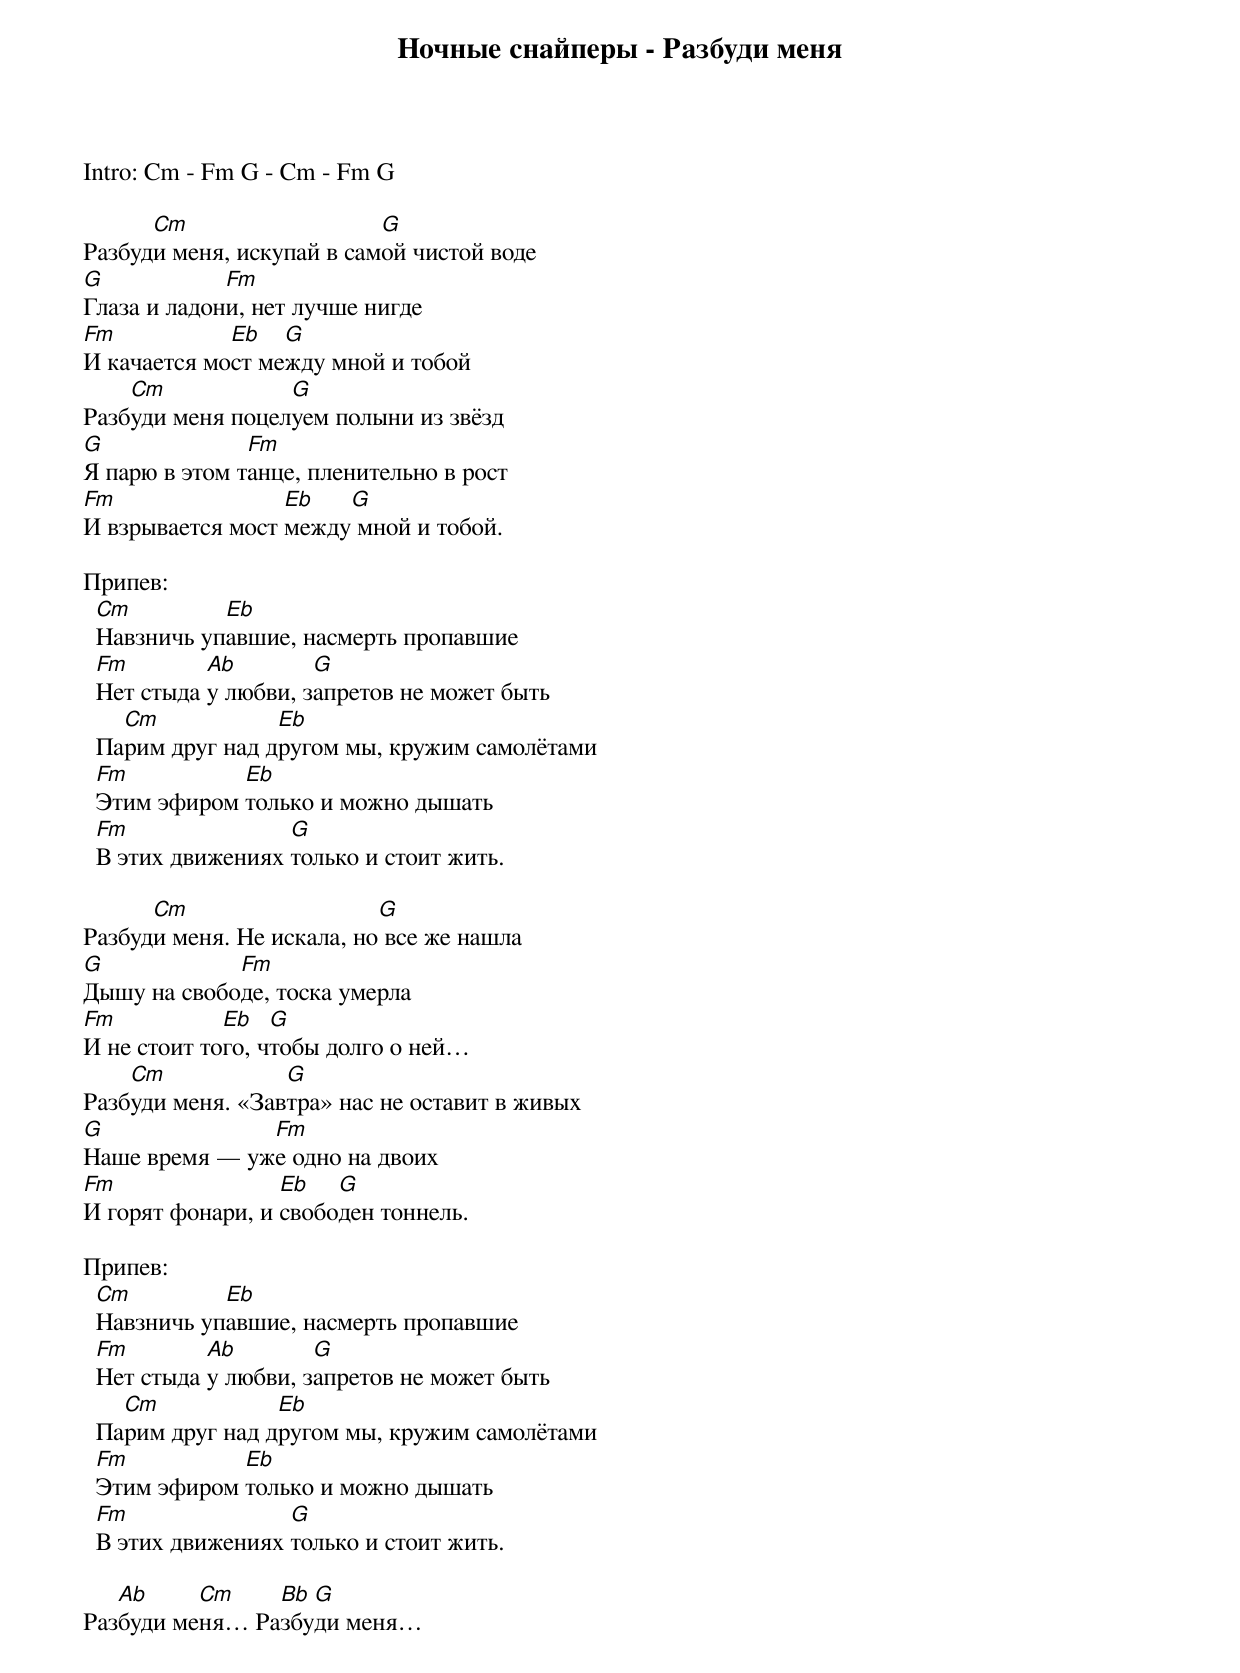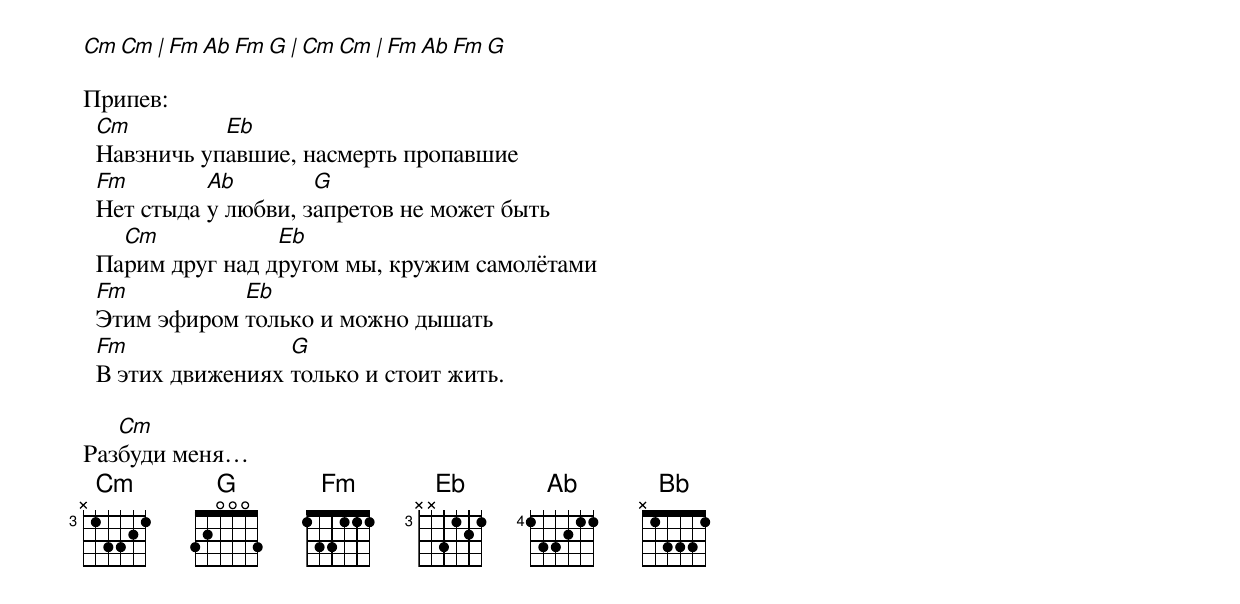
Ночные снайперы - Разбуди меня

Intro: Cm - Fm G - Cm - Fm G

      Cm                   G
Разбуди меня, искупай в самой чистой воде
G            Fm
Глаза и ладони, нет лучше нигде
Fm           Eb   G
И качается мост между мной и тобой
    Cm            G
Разбуди меня поцелуем полыни из звёзд
G              Fm
Я парю в этом танце, пленительно в рост
Fm                Eb   G
И взрывается мост между мной и тобой.

Припев:
  Cm         Eb
  Навзничь упавшие, насмерть пропавшие
  Fm        Ab        G
  Нет стыда у любви, запретов не может быть
    Cm            Eb
  Парим друг над другом мы, кружим самолётами
  Fm          Eb
  Этим эфиром только и можно дышать
  Fm               G
  В этих движениях только и стоит жить.

      Cm                   G
Разбуди меня. Не искала, но все же нашла
G            Fm
Дышу на свободе, тоска умерла
Fm           Eb   G
И не стоит того, чтобы долго о ней…
    Cm            G
Разбуди меня. «Завтра» нас не оставит в живых
G              Fm
Наше время — уже одно на двоих
Fm                Eb   G
И горят фонари, и свободен тоннель.

Припев:
  Cm         Eb
  Навзничь упавшие, насмерть пропавшие
  Fm        Ab        G
  Нет стыда у любви, запретов не может быть
    Cm            Eb
  Парим друг над другом мы, кружим самолётами
  Fm          Eb
  Этим эфиром только и можно дышать
  Fm               G
  В этих движениях только и стоит жить.

   Ab     Cm    Bb G
Разбуди меня… Разбуди меня…

Cm Cm | Fm Ab Fm G | Cm Cm | Fm Ab Fm G

Припев:
  Cm         Eb
  Навзничь упавшие, насмерть пропавшие
  Fm        Ab        G
  Нет стыда у любви, запретов не может быть
    Cm            Eb
  Парим друг над другом мы, кружим самолётами
  Fm          Eb
  Этим эфиром только и можно дышать
  Fm               G
  В этих движениях только и стоит жить.

   Cm
Разбуди меня…
